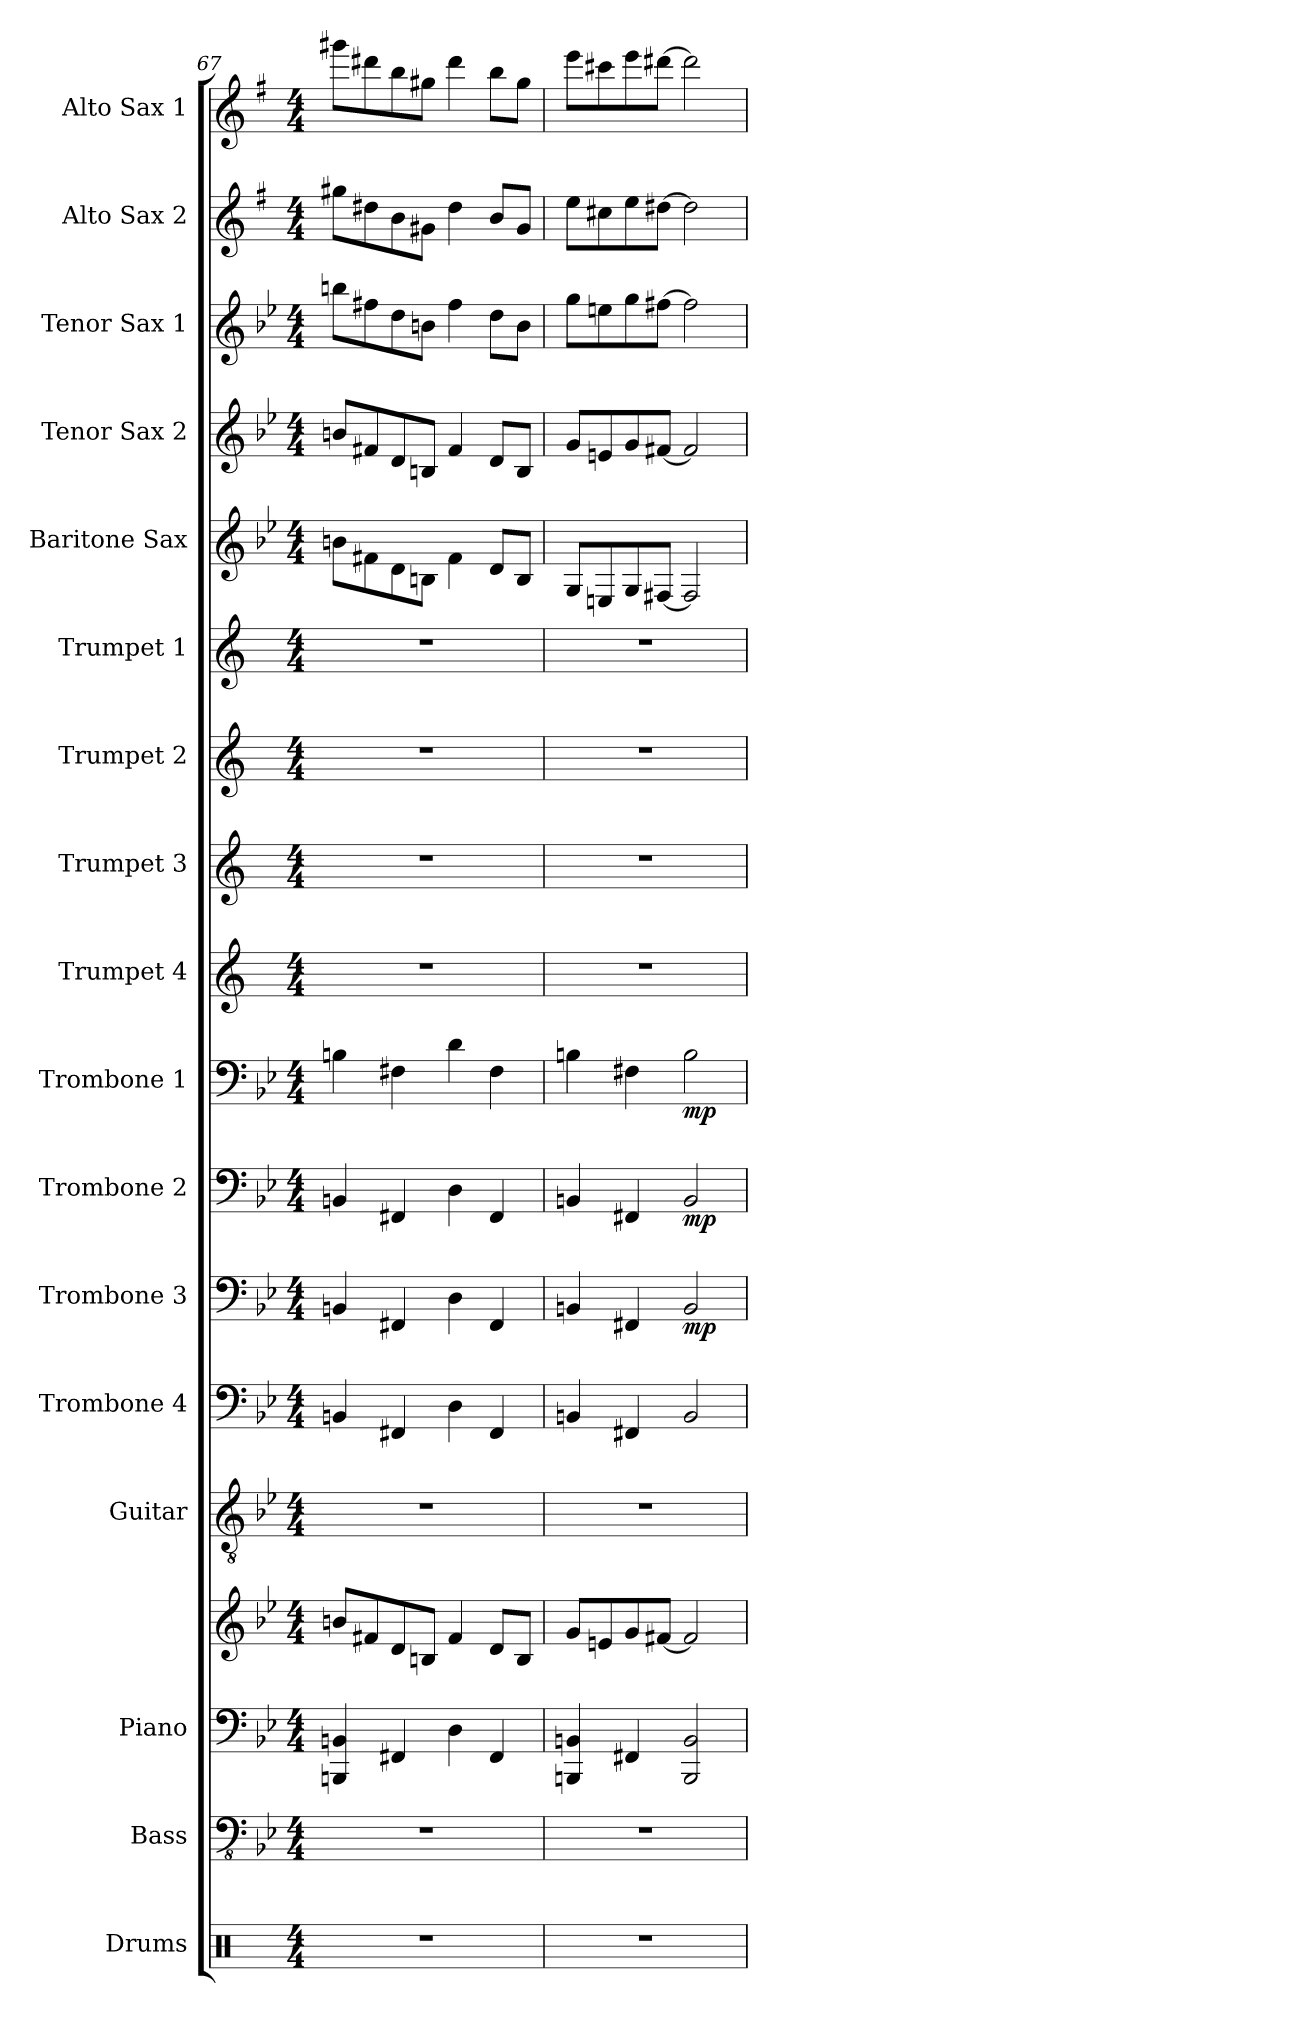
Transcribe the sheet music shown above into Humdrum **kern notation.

**kern	**kern	**kern	**kern	**kern	**kern	**kern	**dynam	**kern	**dynam	**kern	**dynam	**kern	**kern	**kern	**kern	**kern	**kern	**kern	**kern	**kern
*part17	*part16	*part15	*part15	*part14	*part13	*part12	*part12	*part11	*part11	*part10	*part10	*part9	*part8	*part7	*part6	*part5	*part4	*part3	*part2	*part1
*staff18	*staff17	*staff16	*staff15	*staff14	*staff13	*staff12	*staff12	*staff11	*staff11	*staff10	*staff10	*staff9	*staff8	*staff7	*staff6	*staff5	*staff4	*staff3	*staff2	*staff1
*I"Drums	*I"Bass	*I"Piano	*	*I"Guitar	*I"Trombone 4	*I"Trombone 3	*	*I"Trombone 2	*	*I"Trombone 1	*	*I"Trumpet 4	*I"Trumpet 3	*I"Trumpet 2	*I"Trumpet 1	*I"Baritone Sax	*I"Tenor Sax 2	*I"Tenor Sax 1	*I"Alto Sax 2	*I"Alto Sax 1
*I'Drums	*I'Bass	*I'Piano	*	*I'Gtr.	*I'Tbn. 4	*I'Tbn. 3	*	*I'Tbn. 2	*	*I'Tbn. 1	*	*I'Tpt. 4	*I'Tpt. 3	*I'Tpt. 2	*I'Tpt. 1	*I'Bari	*I'Tenor 2	*I'Tenor 1	*I'Alto 2	*I'Alto 1
*clefX	*clefFv4	*clefF4	*clefG2	*clefGv2	*clefF4	*clefF4	*	*clefF4	*	*clefF4	*	*clefG2	*clefG2	*clefG2	*clefG2	*clefG2	*clefG2	*clefG2	*clefG2	*clefG2
*	*	*	*	*	*	*	*	*	*	*	*	*ITrd1c2	*ITrd1c2	*ITrd1c2	*ITrd1c2	*ITrd12c21	*ITrd8c14	*ITrd8c14	*ITrd5c9	*ITrd5c9
*k[]	*k[b-e-]	*k[b-e-]	*k[b-e-]	*k[b-e-]	*k[b-e-]	*k[b-e-]	*	*k[b-e-]	*	*k[b-e-]	*	*k[b-e-]	*k[b-e-]	*k[b-e-]	*k[b-e-]	*k[b-e-]	*k[b-e-]	*k[b-e-]	*k[b-e-]	*k[b-e-]
*M4/4	*M4/4	*M4/4	*M4/4	*M4/4	*M4/4	*M4/4	*	*M4/4	*	*M4/4	*	*M4/4	*M4/4	*M4/4	*M4/4	*M4/4	*M4/4	*M4/4	*M4/4	*M4/4
=67	=67	=67	=67	=67	=67	=67	=67	=67	=67	=67	=67	=67	=67	=67	=67	=67	=67	=67	=67	=67
1r	1r	4BBBn/ 4BBn/	8bn/L	1r	4BBn/	4BBn/	.	4BBn/	.	4Bn\	.	1r	1r	1r	1r	8Bn\L	8Bn/L	8bn\L	8bn\L	8bbn\L
.	.	.	8f#X/	.	.	.	.	.	.	.	.	.	.	.	.	8F#X\	8F#X/	8f#X\	8f#X\	8ff#X\
.	.	4FF#X/	8d/	.	4FF#X/	4FF#X/	.	4FF#X/	.	4F#X\	.	.	.	.	.	8D\	8D/	8d\	8d\	8dd\
.	.	.	8Bn/J	.	.	.	.	.	.	.	.	.	.	.	.	8BBn\J	8BBn/J	8Bn\J	8Bn\J	8bn\J
.	.	4D\	4f#/	.	4D\	4D\	.	4D\	.	4d\	.	.	.	.	.	4F#\	4F#/	4f#\	4f#\	4ff#\
.	.	4FF#/	8d/L	.	4FF#/	4FF#/	.	4FF#/	.	4F#\	.	.	.	.	.	8D/L	8D/L	8d\L	8d/L	8dd\L
.	.	.	8B/J	.	.	.	.	.	.	.	.	.	.	.	.	8BB/J	8BB/J	8B\J	8B/J	8b\J
=68	=68	=68	=68	=68	=68	=68	=68	=68	=68	=68	=68	=68	=68	=68	=68	=68	=68	=68	=68	=68
1r	1r	4BBBn/ 4BBn/	8g/L	1r	4BBn/	4BBn/	.	4BBn/	.	4Bn\	.	1r	1r	1r	1r	8GG/L	8G/L	8g\L	8g\L	8gg\L
.	.	.	8en/	.	.	.	.	.	.	.	.	.	.	.	.	8EEn/	8En/	8en\	8en\	8een\
.	.	4FF#X/	8g/	.	4FF#X/	4FF#X/	.	4FF#X/	.	4F#X\	.	.	.	.	.	8GG/	8G/	8g\	8g\	8gg\
.	.	.	[8f#X/J	.	.	.	.	.	.	.	.	.	.	.	.	[8FF#X/J	[8F#X/J	[8f#X\J	[8f#X\J	[8ff#X\J
!	!	!	!	!	!	!	!LO:DY:b	!	!LO:DY:b	!	!LO:DY:b	!	!	!	!	!	!	!	!	!
.	.	2BBB/ 2BB/	2f#/]	.	2BB/	2BB/	mp	2BB/	mp	2B\	mp	.	.	.	.	2FF#/]	2F#/]	2f#\]	2f#\]	2ff#\]
=	=	=	=	=	=	=	=	=	=	=	=	=	=	=	=	=	=	=	=	=
*-	*-	*-	*-	*-	*-	*-	*-	*-	*-	*-	*-	*-	*-	*-	*-	*-	*-	*-	*-	*-
